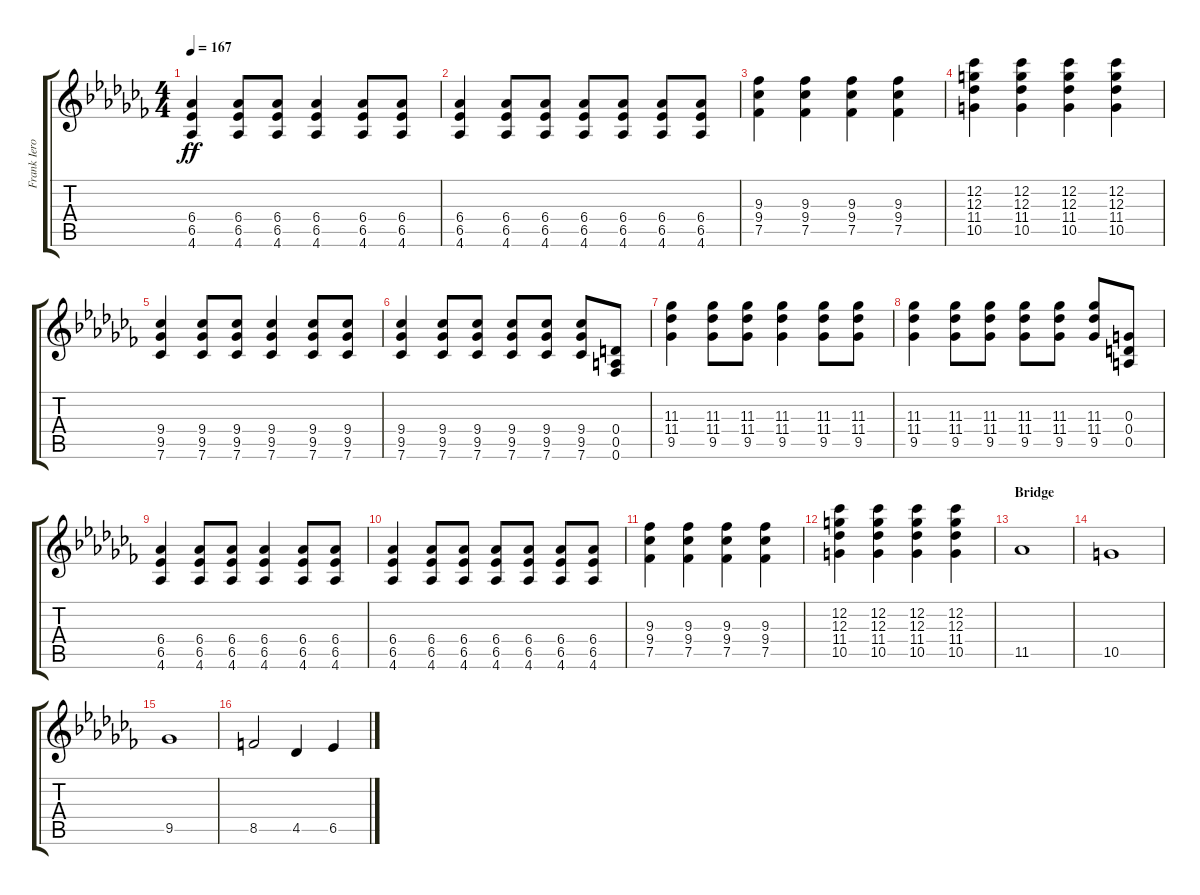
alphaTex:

\track ("Frank Iero" "Frank Iero") {instrument distortionguitar}
\staff {score tabs}
\tuning (E4 B3 G3 D3 A2 E2) {hide}
\ts (4 4)
\tempo 167
\clef g2
\ks abminor
(6.4 6.5 4.6).4{dy ff} (6.4 6.5 4.6).8 (6.4 6.5 4.6).8 (6.4 6.5 4.6).4 (6.4 6.5 4.6).8 (6.4 6.5 4.6).8 |
(6.4 6.5 4.6).4 (6.4 6.5 4.6).8 (6.4 6.5 4.6).8 (6.4 6.5 4.6).8 (6.4 6.5 4.6).8 (6.4 6.5 4.6).8 (6.4 6.5 4.6).8 |
(9.3 9.4 7.5).4 (9.3 9.4 7.5).4 (9.3 9.4 7.5).4 (9.3 9.4 7.5).4 |
(12.2 12.3 11.4 10.5).4 (12.2 12.3 11.4 10.5).4 (12.2 12.3 11.4 10.5).4 (12.2 12.3 11.4 10.5).4 |
(9.4 9.5 7.6).4 (9.4 9.5 7.6).8 (9.4 9.5 7.6).8 (9.4 9.5 7.6).4 (9.4 9.5 7.6).8 (9.4 9.5 7.6).8 |
(9.4 9.5 7.6).4 (9.4 9.5 7.6).8 (9.4 9.5 7.6).8 (9.4 9.5 7.6).8 (9.4 9.5 7.6).8 (9.4 9.5 7.6).8 (0.4 0.5 0.6).8 |
(11.3 11.4 9.5).4 (11.3 11.4 9.5).8 (11.3 11.4 9.5).8 (11.3 11.4 9.5).4 (11.3 11.4 9.5).8 (11.3 11.4 9.5).8 |
(11.3 11.4 9.5).4 (11.3 11.4 9.5).8 (11.3 11.4 9.5).8 (11.3 11.4 9.5).8 (11.3 11.4 9.5).8 (11.3 11.4 9.5).8 (0.3 0.4 0.5).8 |
(6.4 6.5 4.6).4 (6.4 6.5 4.6).8 (6.4 6.5 4.6).8 (6.4 6.5 4.6).4 (6.4 6.5 4.6).8 (6.4 6.5 4.6).8 |
(6.4 6.5 4.6).4 (6.4 6.5 4.6).8 (6.4 6.5 4.6).8 (6.4 6.5 4.6).8 (6.4 6.5 4.6).8 (6.4 6.5 4.6).8 (6.4 6.5 4.6).8 |
(9.3 9.4 7.5).4 (9.3 9.4 7.5).4 (9.3 9.4 7.5).4 (9.3 9.4 7.5).4 |
(12.2 12.3 11.4 10.5).4 (12.2 12.3 11.4 10.5).4 (12.2 12.3 11.4 10.5).4 (12.2 12.3 11.4 10.5).4{volume 14} |
\section ("" "Bridge")
11.5.1{balance 8} |
10.5.1 |
9.5.1 |
8.5.2 4.5.4 6.5.4
